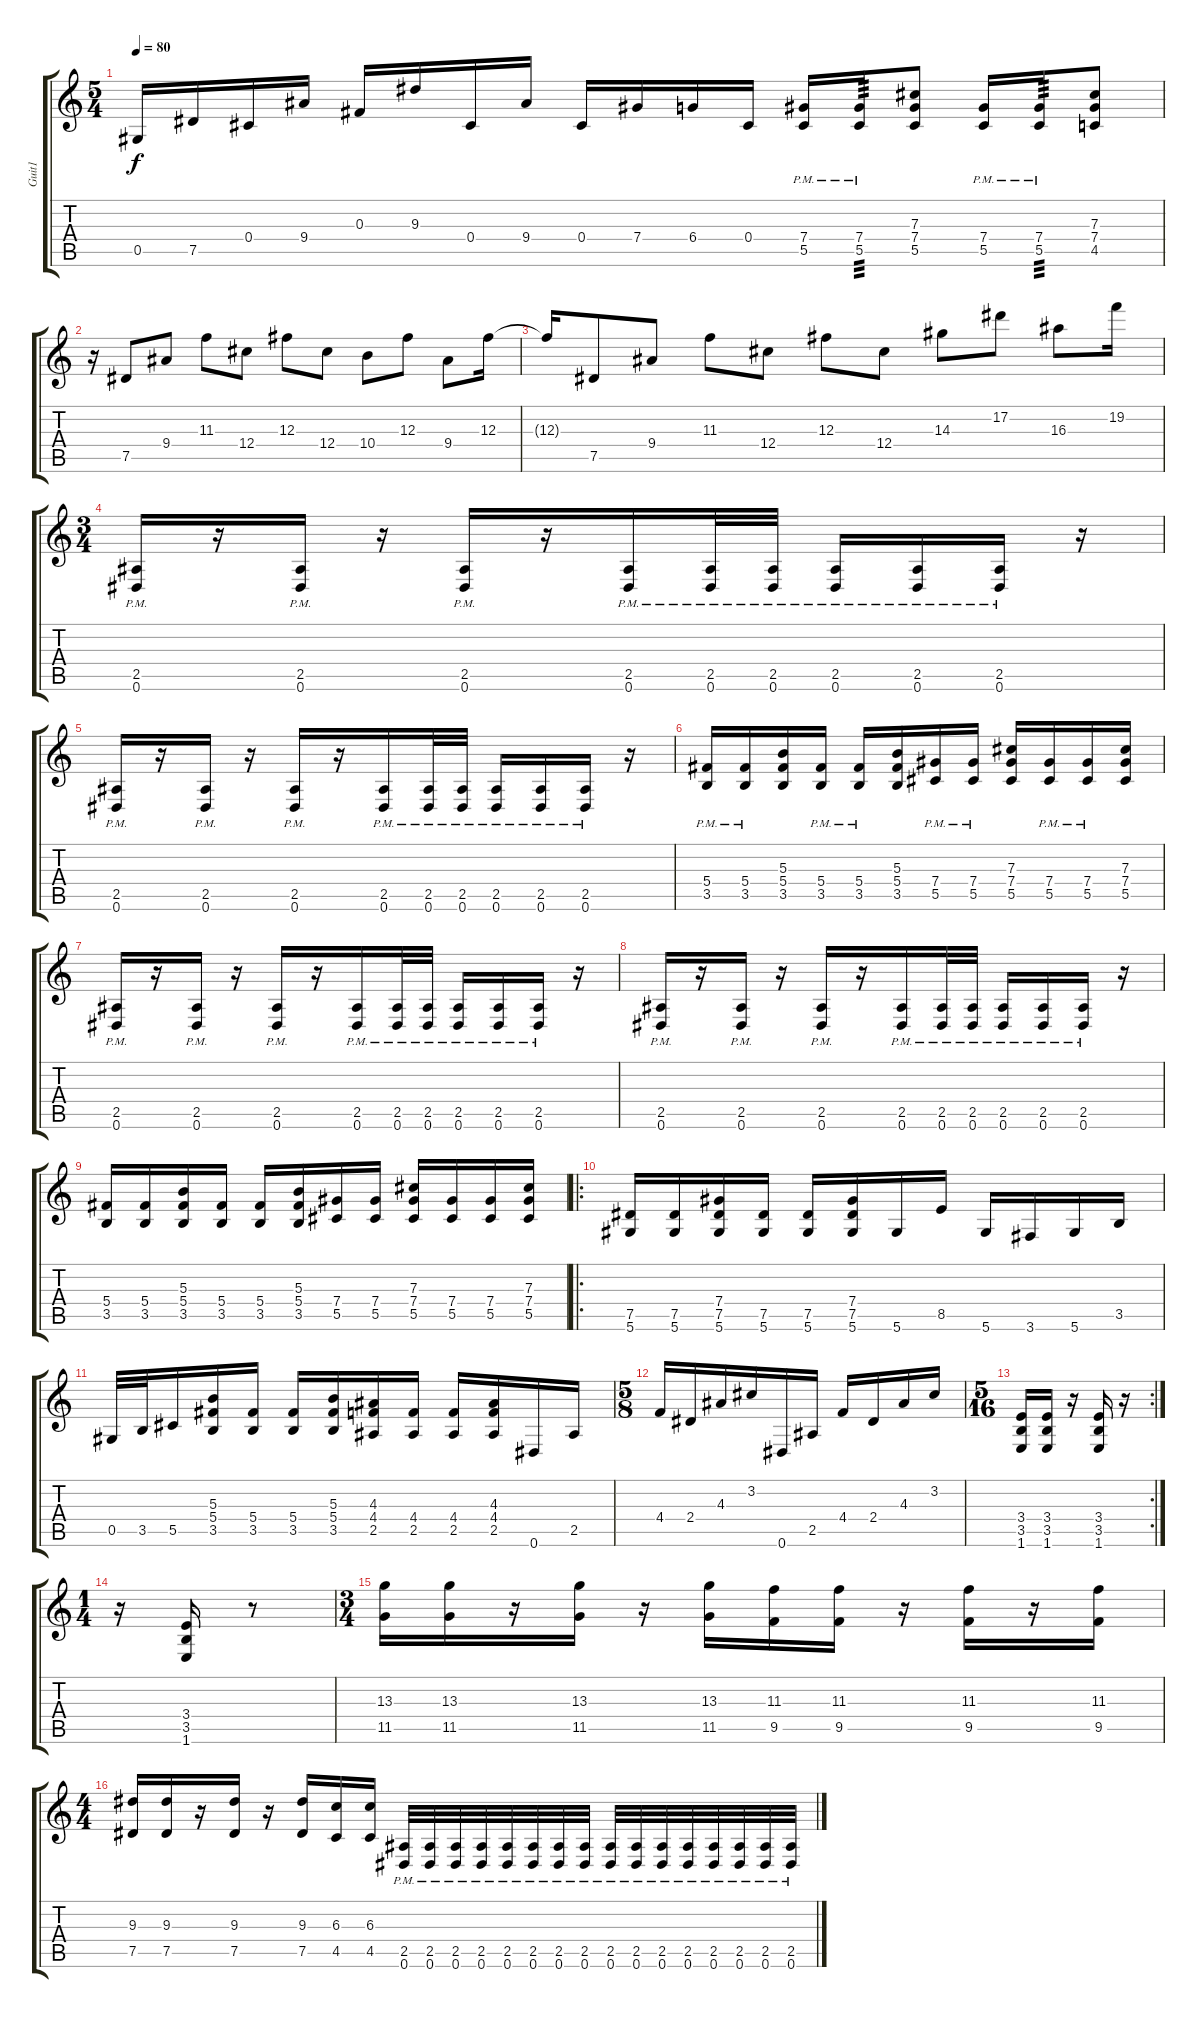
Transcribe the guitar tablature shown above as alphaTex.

\track ("Guit1" "Guit1") {instrument overdrivenguitar}
\staff {score tabs}
\tuning (Eb4 Bb3 Gb3 Db3 Ab2 Eb2) {hide}
\ts (5 4)
\tempo 80
\clef g2
\ks c
0.5.16{dy f} 7.5.16 0.4.16 9.4.16 0.3.16 9.3.16 0.4.16 9.4.16 0.4.16 7.4.16 6.4.16 0.4.16 (7.4{pm} 5.5{pm}).16 (7.4{pm} 5.5{pm}).16{tp 3} (7.3 7.4 5.5).8 (7.4{pm} 5.5{pm}).16 (7.4{pm} 5.5{pm}).16{tp 3} (7.3 7.4 4.5).8 |
r.16 7.5.8 9.4.8 11.3.8 12.4.8 12.3.8 12.4.8 10.4.8 12.3.8 9.4.8 12.3.16 |
12.3{t}.16 7.5.8 9.4.8 11.3.8 12.4.8 12.3.8 12.4.8 14.3.8 17.2.8 16.3.8 19.2.16 |
\ts (3 4)
(2.5{pm} 0.6{pm}).16 r.16 (2.5{pm} 0.6{pm}).16 r.16 (2.5{pm} 0.6{pm}).16 r.16 (2.5{pm} 0.6{pm}).16 (2.5{pm} 0.6{pm}).32 (2.5{pm} 0.6{pm}).32 (2.5{pm} 0.6{pm}).16 (2.5{pm} 0.6{pm}).16 (2.5{pm} 0.6{pm}).16 r.16 |
(2.5{pm} 0.6{pm}).16 r.16 (2.5{pm} 0.6{pm}).16 r.16 (2.5{pm} 0.6{pm}).16 r.16 (2.5{pm} 0.6{pm}).16 (2.5{pm} 0.6{pm}).32 (2.5{pm} 0.6{pm}).32 (2.5{pm} 0.6{pm}).16 (2.5{pm} 0.6{pm}).16 (2.5{pm} 0.6{pm}).16 r.16 |
(5.4{pm} 3.5).16 (5.4{pm} 3.5).16 (5.3 5.4 3.5).16 (5.4{pm} 3.5).16 (5.4{pm} 3.5).16 (5.3 5.4 3.5).16 (7.4{pm} 5.5).16 (7.4{pm} 5.5).16 (7.3 7.4 5.5).16 (7.4{pm} 5.5).16 (7.4{pm} 5.5).16 (7.3 7.4 5.5).16 |
(2.5{pm} 0.6{pm}).16 r.16 (2.5{pm} 0.6{pm}).16 r.16 (2.5{pm} 0.6{pm}).16 r.16 (2.5{pm} 0.6{pm}).16 (2.5{pm} 0.6{pm}).32 (2.5{pm} 0.6{pm}).32 (2.5{pm} 0.6{pm}).16 (2.5{pm} 0.6{pm}).16 (2.5{pm} 0.6{pm}).16 r.16 |
(2.5{pm} 0.6{pm}).16 r.16 (2.5{pm} 0.6{pm}).16 r.16 (2.5{pm} 0.6{pm}).16 r.16 (2.5{pm} 0.6{pm}).16 (2.5{pm} 0.6{pm}).32 (2.5{pm} 0.6{pm}).32 (2.5{pm} 0.6{pm}).16 (2.5{pm} 0.6{pm}).16 (2.5{pm} 0.6{pm}).16 r.16 |
(5.4 3.5).16 (5.4 3.5).16 (5.3 5.4 3.5).16 (5.4 3.5).16 (5.4 3.5).16 (5.3 5.4 3.5).16 (7.4 5.5).16 (7.4 5.5).16 (7.3 7.4 5.5).16 (7.4 5.5).16 (7.4 5.5).16 (7.3 7.4 5.5).16 |
\ro
(7.5 5.6).16 (7.5 5.6).16 (7.4 7.5 5.6).16 (7.5 5.6).16 (7.5 5.6).16 (7.4 7.5 5.6).16 5.6.16 8.5.16 5.6.16 3.6.16 5.6.16 3.5.16 |
0.5.32 3.5.32 5.5.16 (5.3 5.4 3.5).16 (5.4 3.5).16 (5.4 3.5).16 (5.3 5.4 3.5).16 (4.3 4.4 2.5).16 (4.4 2.5).16 (4.4 2.5).16 (4.3 4.4 2.5).16 0.6.16 2.5.16 |
\ts (5 8)
4.4.16 2.4.16 4.3.16 3.2.16 0.6.16 2.5.16 4.4.16 2.4.16 4.3.16 3.2.16 |
\rc 2
\ts (5 16)
(3.4 3.5 1.6).16 (3.4 3.5 1.6).16 r.16 (3.4 3.5 1.6).16 r.16 |
\ts (1 4)
r.16 (3.4 3.5 1.6).16 r.8 |
\ts (3 4)
(13.3 11.5).16 (13.3 11.5).16 r.16 (13.3 11.5).16 r.16 (13.3 11.5).16 (11.3 9.5).16 (11.3 9.5).16 r.16 (11.3 9.5).16 r.16 (11.3 9.5).16 |
\ts (4 4)
(9.3 7.5).16 (9.3 7.5).16 r.16 (9.3 7.5).16 r.16 (9.3 7.5).16 (6.3 4.5).16 (6.3 4.5).16 (2.5{pm} 0.6{pm}).32 (2.5{pm} 0.6{pm}).32 (2.5{pm} 0.6{pm}).32 (2.5{pm} 0.6{pm}).32 (2.5{pm} 0.6{pm}).32 (2.5{pm} 0.6{pm}).32 (2.5{pm} 0.6{pm}).32 (2.5{pm} 0.6{pm}).32 (2.5{pm} 0.6{pm}).32 (2.5{pm} 0.6{pm}).32 (2.5{pm} 0.6{pm}).32 (2.5{pm} 0.6{pm}).32 (2.5{pm} 0.6{pm}).32 (2.5{pm} 0.6{pm}).32 (2.5{pm} 0.6{pm}).32 (2.5{pm} 0.6{pm}).32
